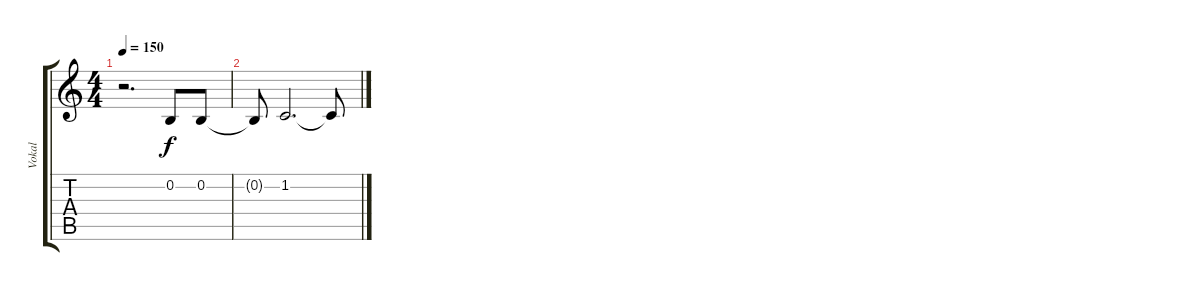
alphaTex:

\track ("Vokal" "Vokal") {instrument choiraahs}
\staff {score tabs}
\tuning (E4 B3 G3 D3 A2 E2) {hide}
\ts (4 4)
\tempo 150
\clef g2
\ks c
r.2{d dy f} 0.2.8 0.2.8 |
0.2{t}.8 1.2.2{d} 1.2{t}.8
